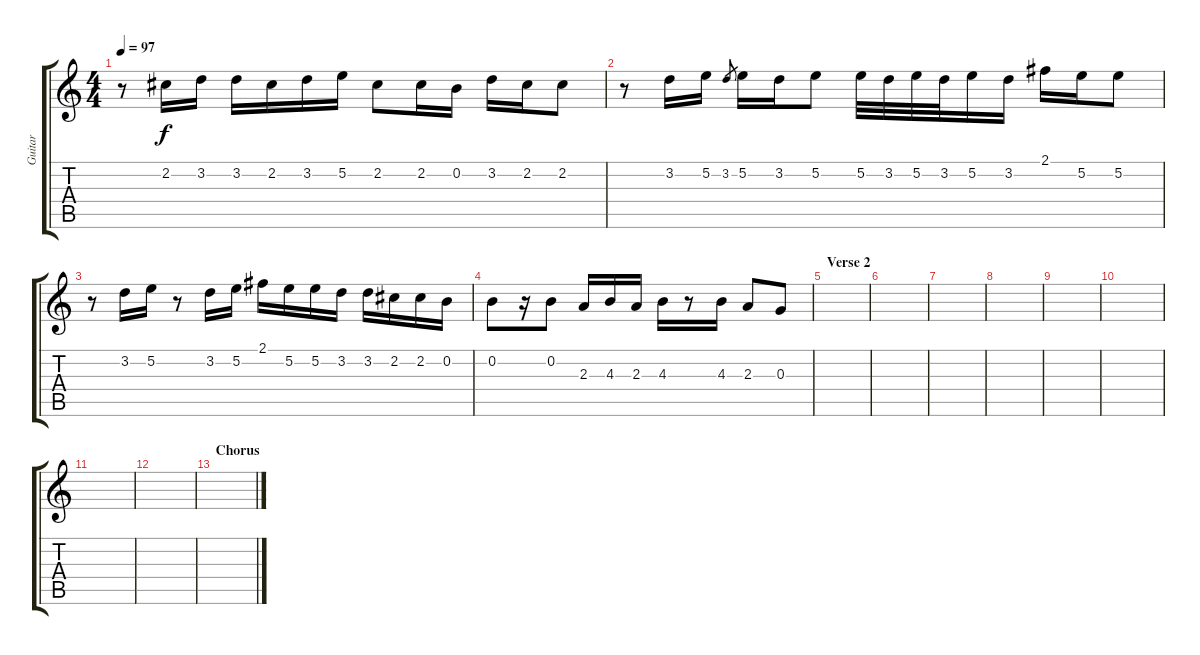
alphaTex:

\track ("Guitar" "Guitar") {instrument acousticguitarsteel}
\staff {score tabs}
\tuning (E4 B3 G3 D3 A2 E2) {hide}
\ts (4 4)
\tempo 97
\clef g2
\ks c
r.8{dy f} 2.2.16 3.2.16 3.2.16 2.2.16 3.2.16 5.2.16 2.2.8 2.2.16 0.2.16 3.2.16 2.2.16 2.2.8 |
r.8 3.2.16 5.2.16 3.2.8{gr} 5.2.16 3.2.16 5.2.8 5.2.32 3.2.32 5.2.32 3.2.32 5.2.16 3.2.16 2.1.16 5.2.16 5.2.8 |
r.8 3.2.16 5.2.16 r.8 3.2.16 5.2.16 2.1.16 5.2.16 5.2.16 3.2.16 3.2.16 2.2.16 2.2.16 0.2.16 |
0.2.8 r.16 0.2.8 2.3.16 4.3.16 2.3.16 4.3.16 r.8 4.3.16 2.3.8 0.3.8 |
\section ("" "Verse 2")
|
|
|
|
|
|
|
|
\section ("" "Chorus")
